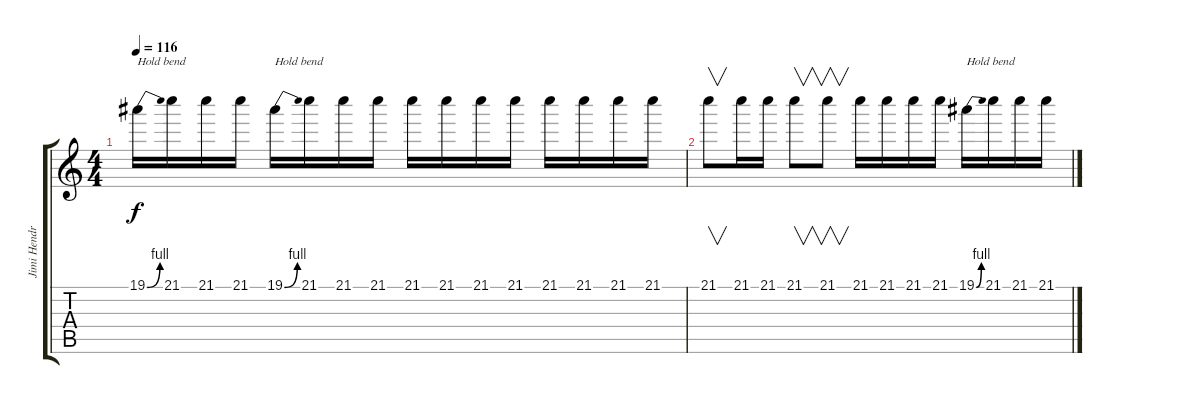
\track ("Jimi Hendrix" "Jimi Hendr") {instrument overdrivenguitar}
\staff {score tabs}
\tuning (Eb4 Bb3 Gb3 Db3 Ab2 Eb2) {hide}
\ts (4 4)
\tempo 116
\clef g2
\ks c
19.1{be (bend 0 0 60 4)}.16{txt "Hold bend" dy f} 21.1.16 21.1.16 21.1.16 19.1{be (bend 0 0 60 4)}.16{txt "Hold bend"} 21.1.16 21.1.16 21.1.16 21.1.16 21.1.16 21.1.16 21.1.16 21.1.16 21.1.16 21.1.16 21.1.16 |
21.1.8{v} 21.1.16 21.1.16 21.1.8{v} 21.1.8{v} 21.1.16 21.1.16 21.1.16 21.1.16 19.1{be (bend 0 0 60 4)}.16{txt "Hold bend"} 21.1.16 21.1.16 21.1.16
